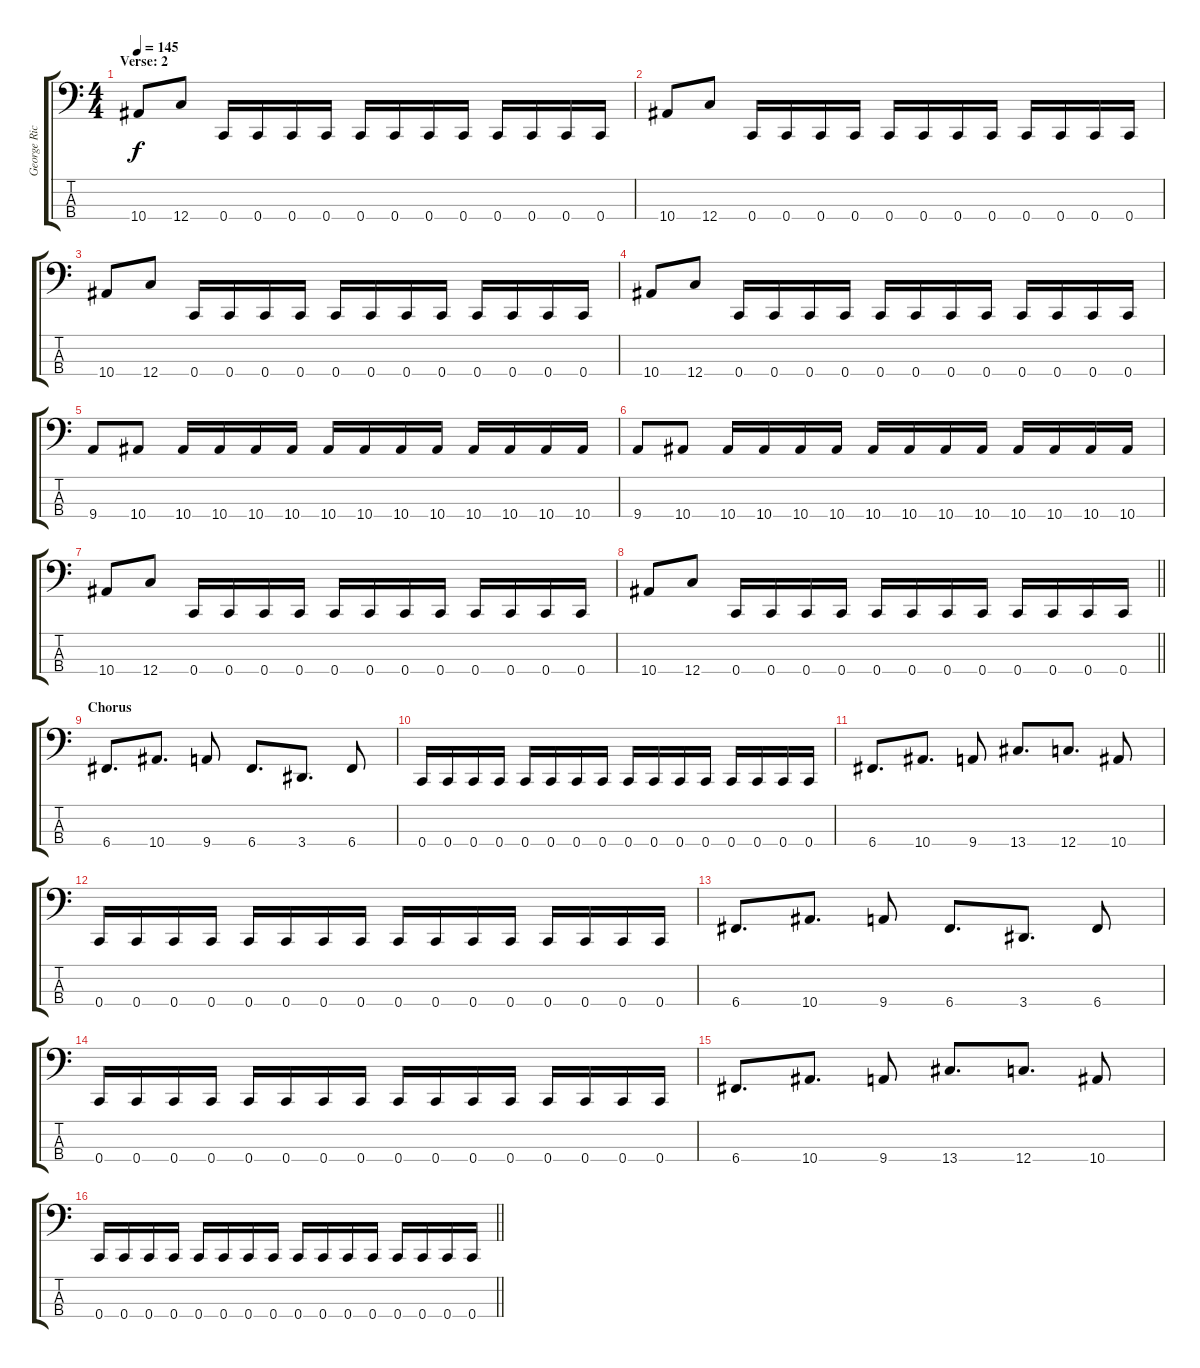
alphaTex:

\track ("George Rice" "George Ric") {instrument electricbassfinger}
\staff {score tabs}
\tuning (Eb2 Bb1 F1 C1) {hide}
\ts (4 4)
\section ("" "Verse: 2")
\tempo 145
\clef f4
\ks c
10.4.8{dy f} 12.4.8 0.4.16 0.4.16 0.4.16 0.4.16 0.4.16 0.4.16 0.4.16 0.4.16 0.4.16 0.4.16 0.4.16 0.4.16 |
10.4.8 12.4.8 0.4.16 0.4.16 0.4.16 0.4.16 0.4.16 0.4.16 0.4.16 0.4.16 0.4.16 0.4.16 0.4.16 0.4.16 |
10.4.8 12.4.8 0.4.16 0.4.16 0.4.16 0.4.16 0.4.16 0.4.16 0.4.16 0.4.16 0.4.16 0.4.16 0.4.16 0.4.16 |
10.4.8 12.4.8 0.4.16 0.4.16 0.4.16 0.4.16 0.4.16 0.4.16 0.4.16 0.4.16 0.4.16 0.4.16 0.4.16 0.4.16 |
9.4.8 10.4.8 10.4.16 10.4.16 10.4.16 10.4.16 10.4.16 10.4.16 10.4.16 10.4.16 10.4.16 10.4.16 10.4.16 10.4.16 |
9.4.8 10.4.8 10.4.16 10.4.16 10.4.16 10.4.16 10.4.16 10.4.16 10.4.16 10.4.16 10.4.16 10.4.16 10.4.16 10.4.16 |
10.4.8 12.4.8 0.4.16 0.4.16 0.4.16 0.4.16 0.4.16 0.4.16 0.4.16 0.4.16 0.4.16 0.4.16 0.4.16 0.4.16 |
\barLineRight lightlight
10.4.8 12.4.8 0.4.16 0.4.16 0.4.16 0.4.16 0.4.16 0.4.16 0.4.16 0.4.16 0.4.16 0.4.16 0.4.16 0.4.16 |
\section ("" "Chorus")
6.4.8{d} 10.4.8{d} 9.4.8 6.4.8{d} 3.4.8{d} 6.4.8 |
0.4.16 0.4.16 0.4.16 0.4.16 0.4.16 0.4.16 0.4.16 0.4.16 0.4.16 0.4.16 0.4.16 0.4.16 0.4.16 0.4.16 0.4.16 0.4.16 |
6.4.8{d} 10.4.8{d} 9.4.8 13.4.8{d} 12.4.8{d} 10.4.8 |
0.4.16 0.4.16 0.4.16 0.4.16 0.4.16 0.4.16 0.4.16 0.4.16 0.4.16 0.4.16 0.4.16 0.4.16 0.4.16 0.4.16 0.4.16 0.4.16 |
6.4.8{d} 10.4.8{d} 9.4.8 6.4.8{d} 3.4.8{d} 6.4.8 |
0.4.16 0.4.16 0.4.16 0.4.16 0.4.16 0.4.16 0.4.16 0.4.16 0.4.16 0.4.16 0.4.16 0.4.16 0.4.16 0.4.16 0.4.16 0.4.16 |
6.4.8{d} 10.4.8{d} 9.4.8 13.4.8{d} 12.4.8{d} 10.4.8 |
\barLineRight lightlight
0.4.16 0.4.16 0.4.16 0.4.16 0.4.16 0.4.16 0.4.16 0.4.16 0.4.16 0.4.16 0.4.16 0.4.16 0.4.16 0.4.16 0.4.16 0.4.16
